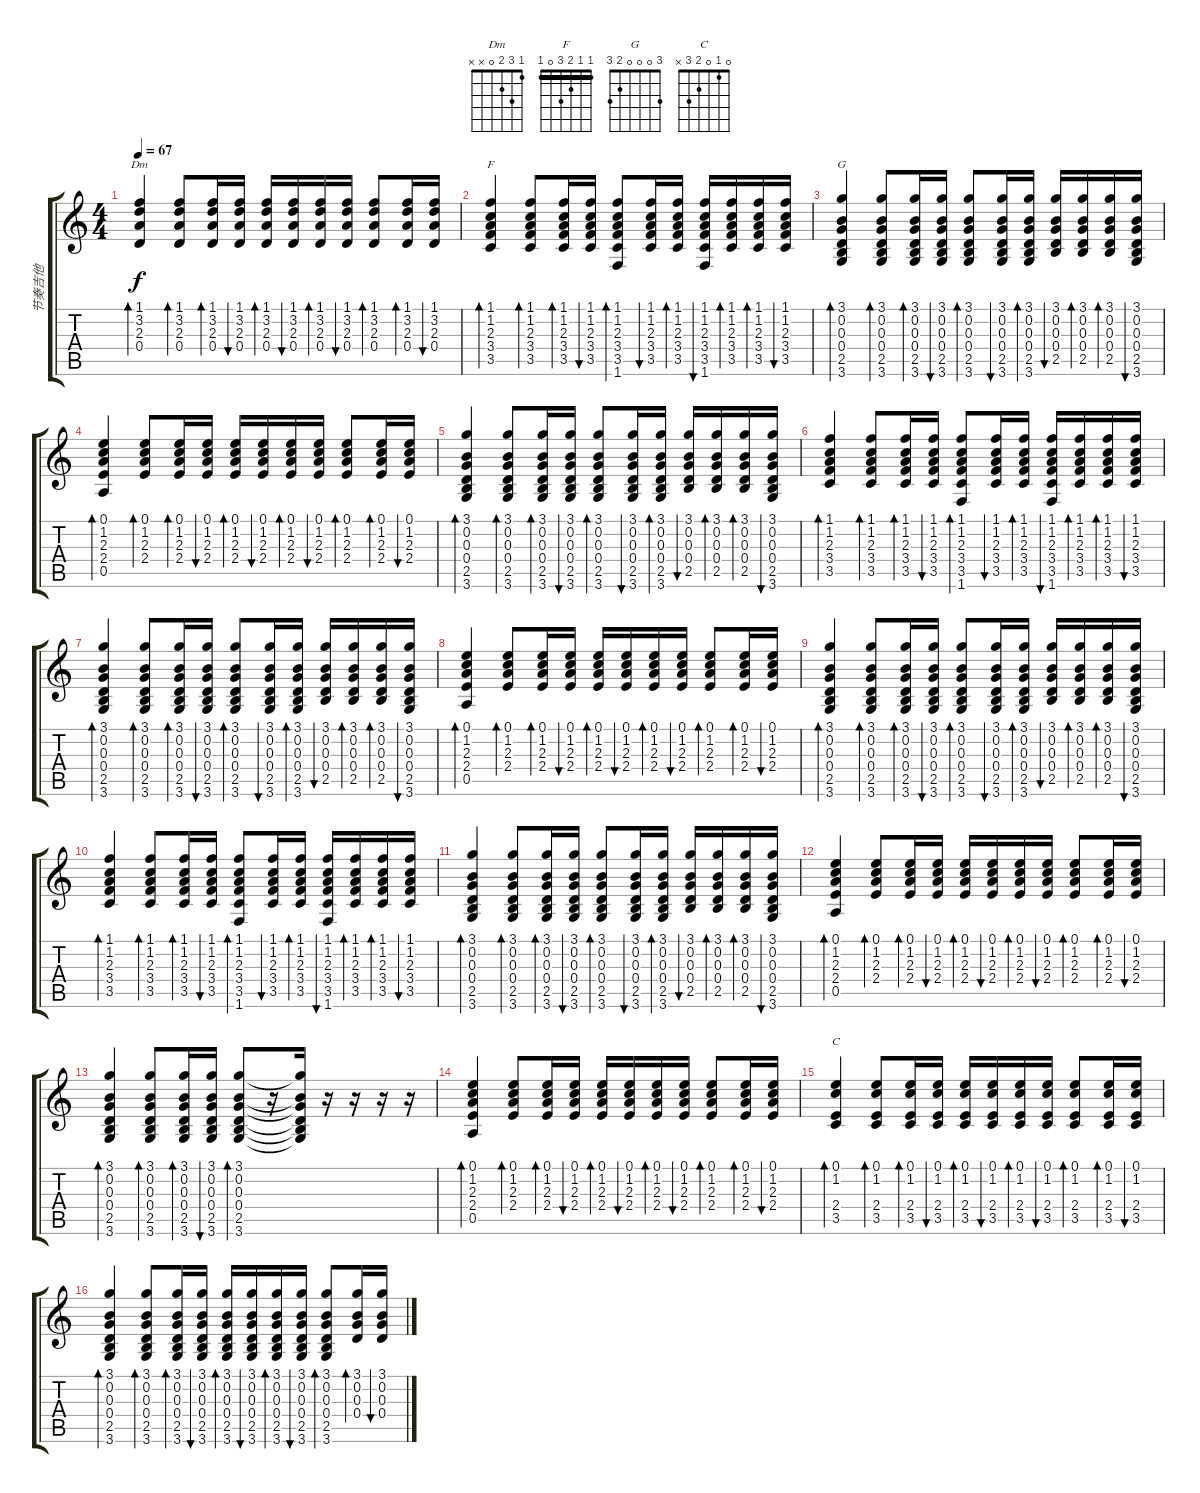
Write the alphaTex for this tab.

\track ("节奏吉他" "节奏吉他") {instrument acousticguitarsteel}
\staff {score tabs}
\tuning (E4 B3 G3 D3 A2 E2) {hide}
\chord ("Dm" 1 3 2 0 x x)
\chord ("F" 1 1 2 3 0 1) {barre 1}
\chord ("G" 3 0 0 0 2 3)
\chord ("C" 0 1 0 2 3 x)
\ts (4 4)
\tempo 67
\clef g2
\ks c
(1.1 3.2 2.3 0.4).4{bd 30 ch "Dm" dy f} (1.1 3.2 2.3 0.4).8{bd 30} (1.1 3.2 2.3 0.4).16{bd 30} (1.1 3.2 2.3 0.4).16{bu 30} (1.1 3.2 2.3 0.4).16{bd 30} (1.1 3.2 2.3 0.4).16{bu 30} (1.1 3.2 2.3 0.4).16{bd 30} (1.1 3.2 2.3 0.4).16{bu 30} (1.1 3.2 2.3 0.4).8{bd 30} (1.1 3.2 2.3 0.4).16{bd 30} (1.1 3.2 2.3 0.4).16{bu 30} |
(1.1 1.2 2.3 3.4 3.5).4{bd 30 ch "F"} (1.1 1.2 2.3 3.4 3.5).8{bd 30} (1.1 1.2 2.3 3.4 3.5).16{bd 30} (1.1 1.2 2.3 3.4 3.5).16{bu 30} (1.1 1.2 2.3 3.4 3.5 1.6).8{bd 30} (1.1 1.2 2.3 3.4 3.5).16{bu 30} (1.1 1.2 2.3 3.4 3.5).16{bd 30} (1.1 1.2 2.3 3.4 3.5 1.6).16{bu 30} (1.1 1.2 2.3 3.4 3.5).16{bd 30} (1.1 1.2 2.3 3.4 3.5).16{bd 30} (1.1 1.2 2.3 3.4 3.5).16{bu 30} |
(3.1 0.2 0.3 0.4 2.5 3.6).4{bd 30 ch "G"} (3.1 0.2 0.3 0.4 2.5 3.6).8{bd 30} (3.1 0.2 0.3 0.4 2.5 3.6).16{bd 30} (3.1 0.2 0.3 0.4 2.5 3.6).16{bu 30} (3.1 0.2 0.3 0.4 2.5 3.6).8{bd 30} (3.1 0.2 0.3 0.4 2.5 3.6).16{bu 30} (3.1 0.2 0.3 0.4 2.5 3.6).16{bd 30} (3.1 0.2 0.3 0.4 2.5).16{bu 30} (3.1 0.2 0.3 0.4 2.5).16{bd 30} (3.1 0.2 0.3 0.4 2.5).16{bd 30} (3.1 0.2 0.3 0.4 2.5 3.6).16{bu 30} |
(0.1 1.2 2.3 2.4 0.5).4{bd 30} (0.1 1.2 2.3 2.4).8{bd 30} (0.1 1.2 2.3 2.4).16{bd 30} (0.1 1.2 2.3 2.4).16{bu 30} (0.1 1.2 2.3 2.4).16{bd 30} (0.1 1.2 2.3 2.4).16{bu 30} (0.1 1.2 2.3 2.4).16{bd 30} (0.1 1.2 2.3 2.4).16{bu 30} (0.1 1.2 2.3 2.4).8{bd 30} (0.1 1.2 2.3 2.4).16{bd 30} (0.1 1.2 2.3 2.4).16{bu 30} |
(3.1 0.2 0.3 0.4 2.5 3.6).4{bd 30} (3.1 0.2 0.3 0.4 2.5 3.6).8{bd 30} (3.1 0.2 0.3 0.4 2.5 3.6).16{bd 30} (3.1 0.2 0.3 0.4 2.5 3.6).16{bu 30} (3.1 0.2 0.3 0.4 2.5 3.6).8{bd 30} (3.1 0.2 0.3 0.4 2.5 3.6).16{bu 30} (3.1 0.2 0.3 0.4 2.5 3.6).16{bd 30} (3.1 0.2 0.3 0.4 2.5).16{bu 30} (3.1 0.2 0.3 0.4 2.5).16{bd 30} (3.1 0.2 0.3 0.4 2.5).16{bd 30} (3.1 0.2 0.3 0.4 2.5 3.6).16{bu 30} |
(1.1 1.2 2.3 3.4 3.5).4{bd 30} (1.1 1.2 2.3 3.4 3.5).8{bd 30} (1.1 1.2 2.3 3.4 3.5).16{bd 30} (1.1 1.2 2.3 3.4 3.5).16{bu 30} (1.1 1.2 2.3 3.4 3.5 1.6).8{bd 30} (1.1 1.2 2.3 3.4 3.5).16{bu 30} (1.1 1.2 2.3 3.4 3.5).16{bd 30} (1.1 1.2 2.3 3.4 3.5 1.6).16{bu 30} (1.1 1.2 2.3 3.4 3.5).16{bd 30} (1.1 1.2 2.3 3.4 3.5).16{bd 30} (1.1 1.2 2.3 3.4 3.5).16{bu 30} |
(3.1 0.2 0.3 0.4 2.5 3.6).4{bd 30} (3.1 0.2 0.3 0.4 2.5 3.6).8{bd 30} (3.1 0.2 0.3 0.4 2.5 3.6).16{bd 30} (3.1 0.2 0.3 0.4 2.5 3.6).16{bu 30} (3.1 0.2 0.3 0.4 2.5 3.6).8{bd 30} (3.1 0.2 0.3 0.4 2.5 3.6).16{bu 30} (3.1 0.2 0.3 0.4 2.5 3.6).16{bd 30} (3.1 0.2 0.3 0.4 2.5).16{bu 30} (3.1 0.2 0.3 0.4 2.5).16{bd 30} (3.1 0.2 0.3 0.4 2.5).16{bd 30} (3.1 0.2 0.3 0.4 2.5 3.6).16{bu 30} |
(0.1 1.2 2.3 2.4 0.5).4{bd 30} (0.1 1.2 2.3 2.4).8{bd 30} (0.1 1.2 2.3 2.4).16{bd 30} (0.1 1.2 2.3 2.4).16{bu 30} (0.1 1.2 2.3 2.4).16{bd 30} (0.1 1.2 2.3 2.4).16{bu 30} (0.1 1.2 2.3 2.4).16{bd 30} (0.1 1.2 2.3 2.4).16{bu 30} (0.1 1.2 2.3 2.4).8{bd 30} (0.1 1.2 2.3 2.4).16{bd 30} (0.1 1.2 2.3 2.4).16{bu 30} |
(3.1 0.2 0.3 0.4 2.5 3.6).4{bd 30} (3.1 0.2 0.3 0.4 2.5 3.6).8{bd 30} (3.1 0.2 0.3 0.4 2.5 3.6).16{bd 30} (3.1 0.2 0.3 0.4 2.5 3.6).16{bu 30} (3.1 0.2 0.3 0.4 2.5 3.6).8{bd 30} (3.1 0.2 0.3 0.4 2.5 3.6).16{bu 30} (3.1 0.2 0.3 0.4 2.5 3.6).16{bd 30} (3.1 0.2 0.3 0.4 2.5).16{bu 30} (3.1 0.2 0.3 0.4 2.5).16{bd 30} (3.1 0.2 0.3 0.4 2.5).16{bd 30} (3.1 0.2 0.3 0.4 2.5 3.6).16{bu 30} |
(1.1 1.2 2.3 3.4 3.5).4{bd 30} (1.1 1.2 2.3 3.4 3.5).8{bd 30} (1.1 1.2 2.3 3.4 3.5).16{bd 30} (1.1 1.2 2.3 3.4 3.5).16{bu 30} (1.1 1.2 2.3 3.4 3.5 1.6).8{bd 30} (1.1 1.2 2.3 3.4 3.5).16{bu 30} (1.1 1.2 2.3 3.4 3.5).16{bd 30} (1.1 1.2 2.3 3.4 3.5 1.6).16{bu 30} (1.1 1.2 2.3 3.4 3.5).16{bd 30} (1.1 1.2 2.3 3.4 3.5).16{bd 30} (1.1 1.2 2.3 3.4 3.5).16{bu 30} |
(3.1 0.2 0.3 0.4 2.5 3.6).4{bd 30} (3.1 0.2 0.3 0.4 2.5 3.6).8{bd 30} (3.1 0.2 0.3 0.4 2.5 3.6).16{bd 30} (3.1 0.2 0.3 0.4 2.5 3.6).16{bu 30} (3.1 0.2 0.3 0.4 2.5 3.6).8{bd 30} (3.1 0.2 0.3 0.4 2.5 3.6).16{bu 30} (3.1 0.2 0.3 0.4 2.5 3.6).16{bd 30} (3.1 0.2 0.3 0.4 2.5).16{bu 30} (3.1 0.2 0.3 0.4 2.5).16{bd 30} (3.1 0.2 0.3 0.4 2.5).16{bd 30} (3.1 0.2 0.3 0.4 2.5 3.6).16{bu 30} |
(0.1 1.2 2.3 2.4 0.5).4{bd 30} (0.1 1.2 2.3 2.4).8{bd 30} (0.1 1.2 2.3 2.4).16{bd 30} (0.1 1.2 2.3 2.4).16{bu 30} (0.1 1.2 2.3 2.4).16{bd 30} (0.1 1.2 2.3 2.4).16{bu 30} (0.1 1.2 2.3 2.4).16{bd 30} (0.1 1.2 2.3 2.4).16{bu 30} (0.1 1.2 2.3 2.4).8{bd 30} (0.1 1.2 2.3 2.4).16{bd 30} (0.1 1.2 2.3 2.4).16{bu 30} |
(3.1 0.2 0.3 0.4 2.5 3.6).4{bd 30} (3.1 0.2 0.3 0.4 2.5 3.6).8{bd 30} (3.1 0.2 0.3 0.4 2.5 3.6).16{bd 30} (3.1 0.2 0.3 0.4 2.5 3.6).16{bu 30} (3.1 0.2 0.3 0.4 2.5 3.6).8{bd 30} r.16 (3.1{t} 0.2{t} 0.3{t} 0.4{t} 2.5{t} 3.6{t}).16 r.16 r.16 r.16 r.16 |
(0.1 1.2 2.3 2.4 0.5).4{bd 30} (0.1 1.2 2.3 2.4).8{bd 30} (0.1 1.2 2.3 2.4).16{bd 30} (0.1 1.2 2.3 2.4).16{bu 30} (0.1 1.2 2.3 2.4).16{bd 30} (0.1 1.2 2.3 2.4).16{bu 30} (0.1 1.2 2.3 2.4).16{bd 30} (0.1 1.2 2.3 2.4).16{bu 30} (0.1 1.2 2.3 2.4).8{bd 30} (0.1 1.2 2.3 2.4).16{bd 30} (0.1 1.2 2.3 2.4).16{bu 30} |
(0.1 1.2 2.4 3.5).4{bd 30 ch "C"} (0.1 1.2 2.4 3.5).8{bd 30} (0.1 1.2 2.4 3.5).16{bd 30} (0.1 1.2 2.4 3.5).16{bu 30} (0.1 1.2 2.4 3.5).16{bd 30} (0.1 1.2 2.4 3.5).16{bu 30} (0.1 1.2 2.4 3.5).16{bd 30} (0.1 1.2 2.4 3.5).16{bu 30} (0.1 1.2 2.4 3.5).8{bd 30} (0.1 1.2 2.4 3.5).16{bd 30} (0.1 1.2 2.4 3.5).16{bu 30} |
(3.1 0.2 0.3 0.4 2.5 3.6).4{bd 30} (3.1 0.2 0.3 0.4 2.5 3.6).8{bd 30} (3.1 0.2 0.3 0.4 2.5 3.6).16{bd 30} (3.1 0.2 0.3 0.4 2.5 3.6).16{bu 30} (3.1 0.2 0.3 0.4 2.5 3.6).16{bd 30} (3.1 0.2 0.3 0.4 2.5 3.6).16{bu 30} (3.1 0.2 0.3 0.4 2.5 3.6).16{bd 30} (3.1 0.2 0.3 0.4 2.5 3.6).16{bu 30} (3.1 0.2 0.3 0.4 2.5 3.6).8{bd 30} (3.1 0.2 0.3 0.4).16{bd 30} (3.1 0.2 0.3 0.4).16{bu 30}
